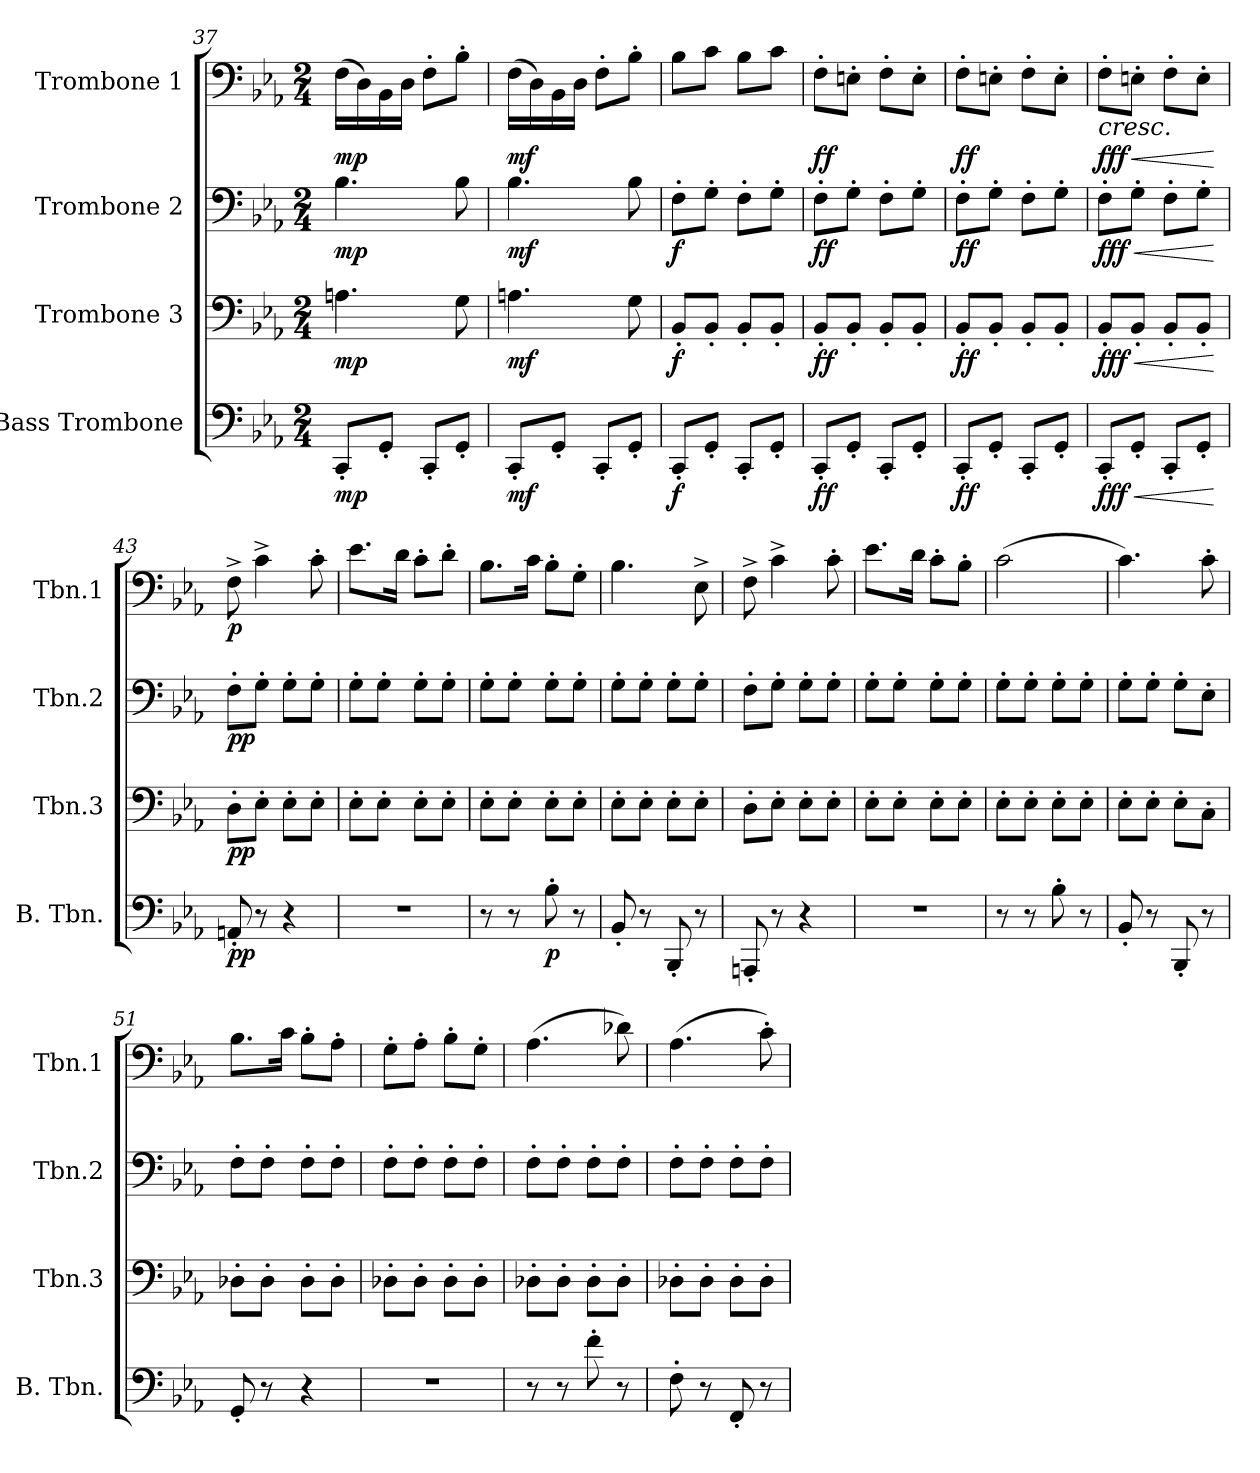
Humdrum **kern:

**kern	**dynam	**kern	**dynam	**kern	**dynam	**kern	**dynam
*part4	*part4	*part3	*part3	*part2	*part2	*part1	*part1
*staff4	*staff4	*staff3	*staff3	*staff2	*staff2	*staff1	*staff1
*I"Bass Trombone	*	*I"Trombone 3	*	*I"Trombone 2	*	*I"Trombone 1	*
*I'B. Tbn.	*	*I'Tbn.3	*	*I'Tbn.2	*	*I'Tbn.1	*
*clefF4	*	*clefF4	*	*clefF4	*	*clefF4	*
*k[b-e-a-]	*	*k[b-e-a-]	*	*k[b-e-a-]	*	*k[b-e-a-]	*
*M2/4	*	*M2/4	*	*M2/4	*	*M2/4	*
=37	=37	=37	=37	=37	=37	=37	=37
!	!LO:DY:b	!	!LO:DY:b	!	!LO:DY:b	!	!LO:DY:b
8CC'/L	mp	4.An\	mp	4.B-\	mp	(>16F\LL	mp
.	.	.	.	.	.	16D\)	.
8GG'/J	.	.	.	.	.	16BB-\	.
.	.	.	.	.	.	16D\JJ	.
8CC'/L	.	.	.	.	.	8F'\L	.
8GG'/J	.	8G\	.	8B-\	.	8B-'\J	.
!!LO:LB:g=z
=38	=38	=38	=38	=38	=38	=38	=38
!	!LO:DY:b	!	!LO:DY:b	!	!LO:DY:b	!	!LO:DY:b
8CC'/L	mf	4.An\	mf	4.B-\	mf	(>16F\LL	mf
.	.	.	.	.	.	16D\)	.
8GG'/J	.	.	.	.	.	16BB-\	.
.	.	.	.	.	.	16D\JJ	.
8CC'/L	.	.	.	.	.	8F'\L	.
8GG'/J	.	8G\	.	8B-\	.	8B-'\J	.
=39	=39	=39	=39	=39	=39	=39	=39
!	!LO:DY:b	!	!LO:DY:b	!	!LO:DY:b	!	!
8CC'/L	f	8BB-'/L	f	8F'\L	f	8B-\L	.
8GG'/J	.	8BB-'/J	.	8G'\J	.	8c\J	.
8CC'/L	.	8BB-'/L	.	8F'\L	.	8B-\L	.
8GG'/J	.	8BB-'/J	.	8G'\J	.	8c\J	.
=40	=40	=40	=40	=40	=40	=40	=40
!	!LO:DY:b	!	!LO:DY:b	!	!LO:DY:b	!	!LO:DY:b
8CC'/L	ff	8BB-'/L	ff	8F'\L	ff	8F'\L	ff
8GG'/J	.	8BB-'/J	.	8G'\J	.	8En'\J	.
8CC'/L	.	8BB-'/L	.	8F'\L	.	8F'\L	.
8GG'/J	.	8BB-'/J	.	8G'\J	.	8E'\J	.
=41	=41	=41	=41	=41	=41	=41	=41
!	!LO:DY:b	!	!LO:DY:b	!	!LO:DY:b	!	!LO:DY:b
8CC'/L	ff	8BB-'/L	ff	8F'\L	ff	8F'\L	ff
8GG'/J	.	8BB-'/J	.	8G'\J	.	8En'\J	.
8CC'/L	.	8BB-'/L	.	8F'\L	.	8F'\L	.
8GG'/J	.	8BB-'/J	.	8G'\J	.	8E'\J	.
=42	=42	=42	=42	=42	=42	=42	=42
!	!LO:HP:b	!	!LO:HP:b	!	!LO:HP:b	!	!LO:HP:b
!	!LO:DY:n=1:b	!	!LO:DY:n=1:b	!	!LO:DY:n=1:b	!	!LO:DY:n=1:b
8CC'/L	< fff	8BB-'/L	< fff	8F'\L	< fff	8F'\L	< fff
!	!	!	!	!	!	!	!LO:HP:b
8GG'/J	.	8BB-'/J	.	8G'\J	.	8En'\J	<
8CC'/L	.	8BB-'/L	.	8F'\L	.	8F'\L	.
8GG'/J	.	8BB-'/J	.	8G'\J	.	8E'\J	.
.	[	.	[	.	[	.	[ [
=43	=43	=43	=43	=43	=43	=43	=43
!	!LO:DY:b	!	!LO:DY:b	!	!LO:DY:b	!	!LO:DY:b
8AAn'/	pp	8D'\L	pp	8F'\L	pp	8F^\	p
8r	.	8E-'\J	.	8G'\J	.	4c^\	.
4r	.	8E-'\L	.	8G'\L	.	.	.
.	.	8E-'\J	.	8G'\J	.	8c'\	.
=44	=44	=44	=44	=44	=44	=44	=44
2r	.	8E-'\L	.	8G'\L	.	8.e-\L	.
.	.	8E-'\J	.	8G'\J	.	.	.
.	.	.	.	.	.	16d\Jk	.
.	.	8E-'\L	.	8G'\L	.	8c'\L	.
.	.	8E-'\J	.	8G'\J	.	8d'\J	.
!!LO:PB:g=z
=45	=45	=45	=45	=45	=45	=45	=45
8r	.	8E-'\L	.	8G'\L	.	8.B-\L	.
8r	.	8E-'\J	.	8G'\J	.	.	.
.	.	.	.	.	.	16c\Jk	.
!	!LO:DY:b	!	!	!	!	!	!
8B-'\	p	8E-'\L	.	8G'\L	.	8B-'\L	.
8r	.	8E-'\J	.	8G'\J	.	8G'\J	.
=46	=46	=46	=46	=46	=46	=46	=46
8BB-'/	.	8E-'\L	.	8G'\L	.	4.B-\	.
8r	.	8E-'\J	.	8G'\J	.	.	.
8BBB-'/	.	8E-'\L	.	8G'\L	.	.	.
8r	.	8E-'\J	.	8G'\J	.	8E-^\	.
=47	=47	=47	=47	=47	=47	=47	=47
8AAAn'/	.	8D'\L	.	8F'\L	.	8F^\	.
8r	.	8E-'\J	.	8G'\J	.	4c^\	.
4r	.	8E-'\L	.	8G'\L	.	.	.
.	.	8E-'\J	.	8G'\J	.	8c'\	.
=48	=48	=48	=48	=48	=48	=48	=48
2r	.	8E-'\L	.	8G'\L	.	8.e-\L	.
.	.	8E-'\J	.	8G'\J	.	.	.
.	.	.	.	.	.	16d\Jk	.
.	.	8E-'\L	.	8G'\L	.	8c'\L	.
.	.	8E-'\J	.	8G'\J	.	8B-'\J	.
=49	=49	=49	=49	=49	=49	=49	=49
8r	.	8E-'\L	.	8G'\L	.	(>2c\	.
8r	.	8E-'\J	.	8G'\J	.	.	.
8B-'\	.	8E-'\L	.	8G'\L	.	.	.
8r	.	8E-'\J	.	8G'\J	.	.	.
=50	=50	=50	=50	=50	=50	=50	=50
8BB-'/	.	8E-'\L	.	8G'\L	.	4.c\)	.
8r	.	8E-'\J	.	8G'\J	.	.	.
8BBB-'/	.	8E-'\L	.	8G'\L	.	.	.
8r	.	8C'\J	.	8E-'\J	.	8c'\	.
=51	=51	=51	=51	=51	=51	=51	=51
8GG'/	.	8D-X'\L	.	8F'\L	.	8.B-\L	.
8r	.	8D-'\J	.	8F'\J	.	.	.
.	.	.	.	.	.	16c\Jk	.
4r	.	8D-'\L	.	8F'\L	.	8B-'\L	.
.	.	8D-'\J	.	8F'\J	.	8A-'\J	.
=52	=52	=52	=52	=52	=52	=52	=52
2r	.	8D-X'\L	.	8F'\L	.	8G'\L	.
.	.	8D-'\J	.	8F'\J	.	8A-'\J	.
.	.	8D-'\L	.	8F'\L	.	8B-'\L	.
.	.	8D-'\J	.	8F'\J	.	8G'\J	.
!!LO:LB:g=z
=53	=53	=53	=53	=53	=53	=53	=53
8r	.	8D-X'\L	.	8F'\L	.	(>4.A-\	.
8r	.	8D-'\J	.	8F'\J	.	.	.
8f'\	.	8D-'\L	.	8F'\L	.	.	.
8r	.	8D-'\J	.	8F'\J	.	8d-X\)	.
=54	=54	=54	=54	=54	=54	=54	=54
8F'\	.	8D-X'\L	.	8F'\L	.	(>4.A-\	.
8r	.	8D-'\J	.	8F'\J	.	.	.
8FF'/	.	8D-'\L	.	8F'\L	.	.	.
8r	.	8D-'\J	.	8F'\J	.	8c'\)	.
=	=	=	=	=	=	=	=
*-	*-	*-	*-	*-	*-	*-	*-
